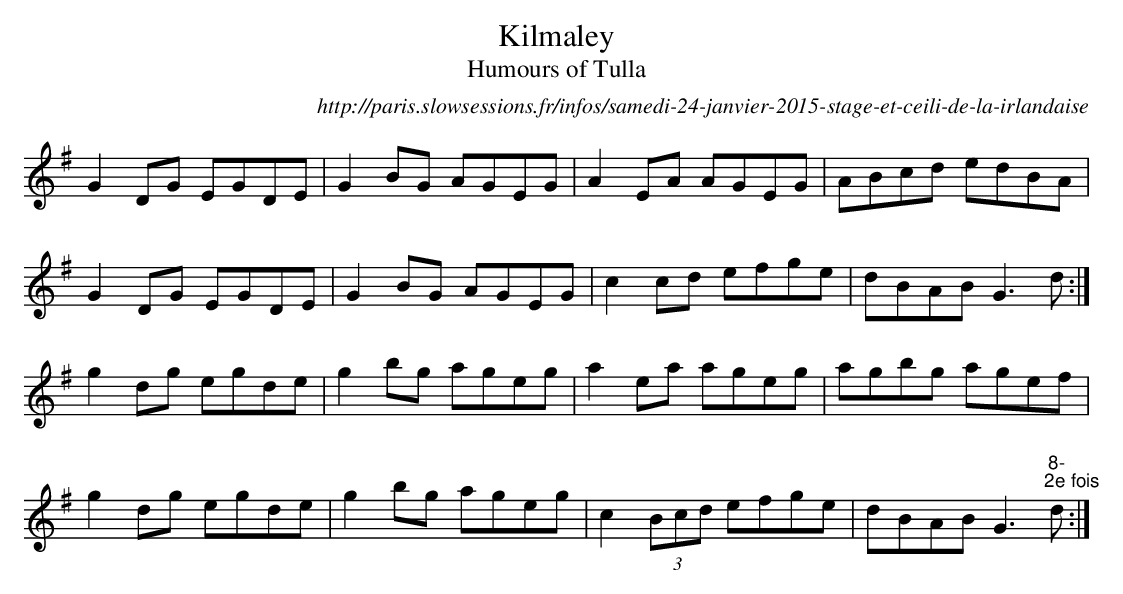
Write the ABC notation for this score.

X:1
T:Kilmaley
T:Humours of Tulla
O:http://paris.slowsessions.fr/infos/samedi-24-janvier-2015-stage-et-ceili-de-la-irlandaise
K:G
G2 DG EGDE | G2 BG AGEG | A2 EA AGEG | ABcd edBA |
G2 DG EGDE | G2 BG AGEG | c2 cd efge | dBAB G3d :|
g2 dg egde | g2bg ageg  | a2 ea ageg | agbg agef |
g2 dg egde | g2bg ageg | c2 (3Bcd efge | dBAB G3 "8-""2e fois"d :|
